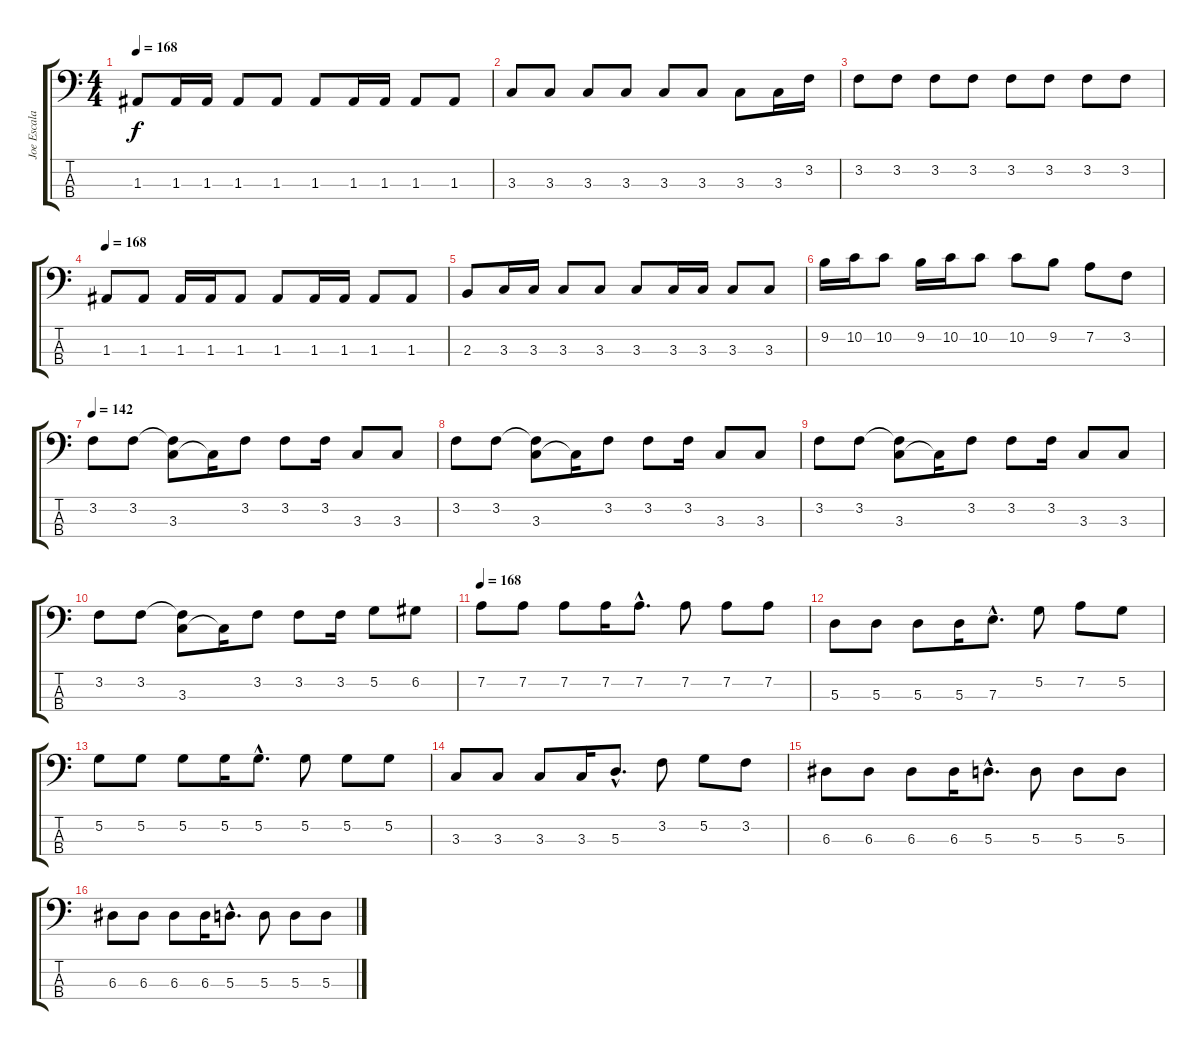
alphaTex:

\track ("Joe Escalante" "Joe Escala") {instrument electricbasspick}
\staff {score tabs}
\tuning (G2 D2 A1 E1) {hide}
\ts (4 4)
\tempo 168
\clef f4
\ks c
1.3.8{dy f} 1.3.16 1.3.16 1.3.8 1.3.8 1.3.8 1.3.16 1.3.16 1.3.8 1.3.8 |
3.3.8 3.3.8 3.3.8 3.3.8 3.3.8 3.3.8 3.3.8 3.3.16 3.2.16 |
3.2.8 3.2.8 3.2.8 3.2.8 3.2.8 3.2.8 3.2.8 3.2.8 |
\tempo 168
1.3.8 1.3.8 1.3.16 1.3.16 1.3.8 1.3.8 1.3.16 1.3.16 1.3.8 1.3.8 |
2.3.8 3.3.16 3.3.16 3.3.8 3.3.8 3.3.8 3.3.16 3.3.16 3.3.8 3.3.8 |
9.2.16 10.2.16 10.2.8 9.2.16 10.2.16 10.2.8 10.2.8 9.2.8 7.2.8 3.2.8 |
\tempo 145
\tempo 142
3.2.8 3.2.8 (3.2{t} 3.3).8 3.3{t}.16 3.2.8 3.2.8 3.2.16 3.3.8 3.3.8 |
3.2.8 3.2.8 (3.2{t} 3.3).8 3.3{t}.16 3.2.8 3.2.8 3.2.16 3.3.8 3.3.8 |
3.2.8 3.2.8 (3.2{t} 3.3).8 3.3{t}.16 3.2.8 3.2.8 3.2.16 3.3.8 3.3.8 |
3.2.8 3.2.8 (3.2{t} 3.3).8 3.3{t}.16 3.2.8 3.2.8 3.2.16 5.2.8 6.2.8 |
\tempo 168
7.2.8 7.2.8 7.2.8 7.2.16 7.2{hac}.8{d} 7.2.8 7.2.8 7.2.8 |
5.3.8 5.3.8 5.3.8 5.3.16 7.3{hac}.8{d} 5.2.8 7.2.8 5.2.8 |
5.2.8 5.2.8 5.2.8 5.2.16 5.2{hac}.8{d} 5.2.8 5.2.8 5.2.8 |
3.3.8 3.3.8 3.3.8 3.3.16 5.3{hac}.8{d} 3.2.8 5.2.8 3.2.8 |
6.3.8 6.3.8 6.3.8 6.3.16 5.3{hac}.8{d} 5.3.8 5.3.8 5.3.8 |
6.3.8 6.3.8 6.3.8 6.3.16 5.3{hac}.8{d} 5.3.8 5.3.8 5.3.8
